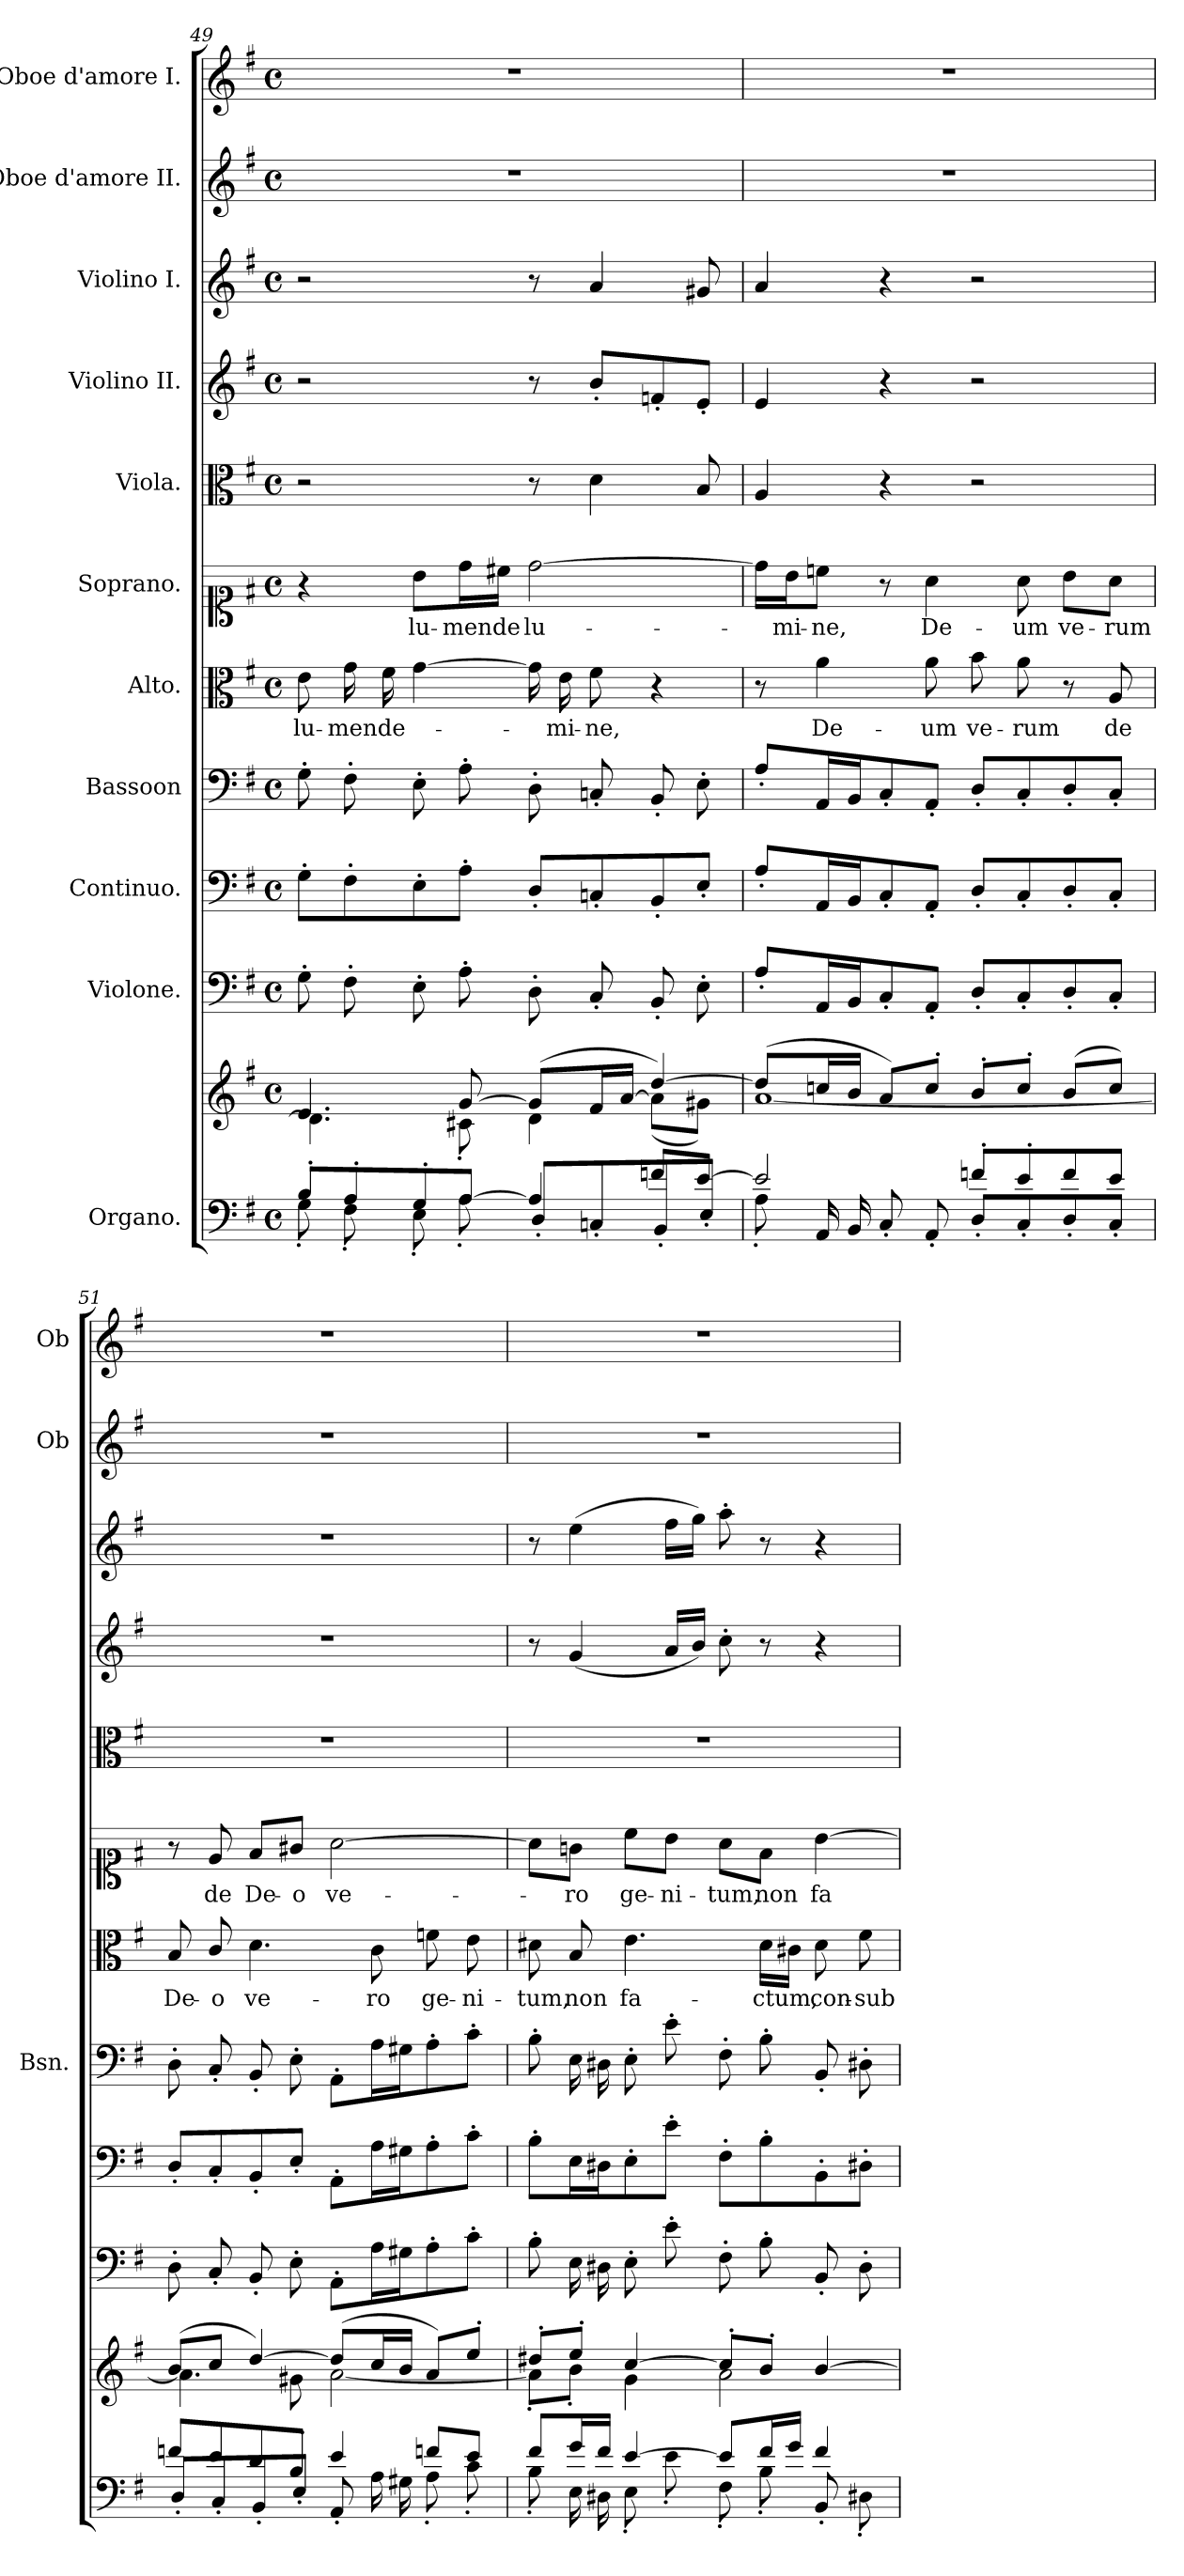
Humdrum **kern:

**kern	**kern	**kern	**kern	**kern	**kern	**text	**kern	**text	**kern	**dynam	**kern	**dynam	**kern	**dynam	**kern	**kern
*part11	*part11	*part10	*part9	*part8	*part7	*part7	*part6	*part6	*part5	*part5	*part4	*part4	*part3	*part3	*part2	*part1
*staff12	*staff11	*staff10	*staff9	*staff8	*staff7	*staff7	*staff6	*staff6	*staff5	*staff5	*staff4	*staff4	*staff3	*staff3	*staff2	*staff1
*I"Organo.	*	*I"Violone.	*I"Continuo.	*I"Bassoon	*I"Alto.	*	*I"Soprano.	*	*I"Viola.	*	*I"Violino II.	*	*I"Violino I.	*	*I"Oboe d'amore II.	*I"Oboe d'amore I.
*	*	*	*	*I'Bsn.	*	*	*	*	*	*	*	*	*	*	*I'Ob	*I'Ob
*clefF4	*clefG2	*clefF4	*clefF4	*clefF4	*clefC3	*	*clefC1	*	*clefC3	*	*clefG2	*	*clefG2	*	*clefG2	*clefG2
*	*	*ITrd7c12	*	*	*	*	*	*	*	*	*	*	*	*	*	*
*k[f#]	*k[f#]	*k[f#]	*k[f#]	*k[f#]	*k[f#]	*	*k[f#]	*	*k[f#]	*	*k[f#]	*	*k[f#]	*	*k[f#]	*k[f#]
*M4/4	*M4/4	*M4/4	*M4/4	*M4/4	*M4/4	*	*M4/4	*	*M4/4	*	*M4/4	*	*M4/4	*	*M4/4	*M4/4
*met(c)	*met(c)	*met(c)	*met(c)	*met(c)	*met(c)	*	*met(c)	*	*met(c)	*	*met(c)	*	*met(c)	*	*met(c)	*met(c)
=49	=49	=49	=49	=49	=49	=49	=49	=49	=49	=49	=49	=49	=49	=49	=49	=49
*^	*^	*	*	*	*	*	*	*	*	*	*	*	*	*	*	*
!	!	!	!	!	!	!	!	!LO:LY:b	!	!	!	!	!	!	!	!	!	!
8B'/L	8G'\	4.e/	4.d\]	8GG'\	8G'\L	8G'\	8e\	lu-	4r	.	2r	.	2r	.	2r	.	1r	1r
!	!	!	!	!	!	!	!	!LO:LY:b	!	!	!	!	!	!	!	!	!	!
8A'/	8F#'\	.	.	8FF#'\	8F#'\	8F#'\	16g\	-men	.	.	.	.	.	.	.	.	.	.
!	!	!	!	!	!	!	!	!LO:LY:b	!	!	!	!	!	!	!	!	!	!
.	.	.	.	.	.	.	16f#\	de-	.	.	.	.	.	.	.	.	.	.
!	!	!	!	!	!	!	!	!	!	!LO:LY:b	!	!	!	!	!	!	!	!
8G'/	8E'\	.	.	8EE'\	8E'\	8E'\	[4g\	.	8b\L	lu-	.	.	.	.	.	.	.	.
!	!	!	!	!	!	!	!	!	!	!LO:LY:b	!	!	!	!	!	!	!	!
[8A/J	8A'\	[8g/	8c#X'\	8AA'\	8A'\J	8A'\	.	.	16dd\L	-men	.	.	.	.	.	.	.	.
!	!	!	!	!	!	!	!	!	!	!LO:LY:b	!	!	!	!	!	!	!	!
.	.	.	.	.	.	.	.	.	16cc#X\JJ	de	.	.	.	.	.	.	.	.
!	!	!	!	!	!	!	!	!	!	!LO:LY:b	!	!	!	!	!	!	!	!
4A/]	8D'\L	(8g/L]	4d\	8DD'\	8D'/L	8D'\	16g\]	.	[2dd\	lu-	8r	.	8r	.	8r	.	.	.
!	!	!	!	!	!	!	!	!LO:LY:b	!	!	!	!	!	!	!	!	!	!
.	.	.	.	.	.	.	16e\	-mi-	.	.	.	.	.	.	.	.	.	.
!	!	!	!	!	!	!	!	!LO:LY:b	!	!	!	!LO:DY:b	!	!LO:DY:b	!	!LO:DY:b	!	!
.	8Cn'/	16f#/L	.	8CC'/	8Cn'/	8Cn'/	8f#\	-ne,	.	.	4d\	other-dynamics	8b'/L	other-dynamics	4a/	other-dynamics	.	.
.	.	[16a/JJ	.	.	.	.	.	.	.	.	.	.	.	.	.	.	.	.
8fn/L	8BB'/	[4dd/)	(8a\L]	8BBB'/	8BB'/	8BB'/	4r	.	.	.	.	.	8fn'/	.	.	.	.	.
[8e/J	8E'\J	.	8g#X\J)	8EE'\	8E'/J	8E'\	.	.	.	.	8B/	.	8e'/J	.	8g#X/	.	.	.
=50	=50	=50	=50	=50	=50	=50	=50	=50	=50	=50	=50	=50	=50	=50	=50	=50	=50	=50
2e/]	8A'\	(8dd/L]	[1a	8AA'\L	8A'/L	8A'\L	8r	.	16dd\LL]	.	4A/	.	4e/	.	4a/	.	1r	1r
!	!	!	!	!	!	!	!	!	!	!LO:LY:b	!	!	!	!	!	!	!	!
.	.	.	.	.	.	.	.	.	16b\J	-mi-	.	.	.	.	.	.	.	.
!	!	!	!	!	!	!	!	!LO:LY:b	!	!LO:LY:b	!	!	!	!	!	!	!	!
.	16AA/	16ccn/L	.	16AAA/L	16AA/L	16AA/L	4a\	De-	8ccn\J	-ne,	.	.	.	.	.	.	.	.
.	16BB/	16b/JJ	.	16BBB/J	16BB/J	16BB/J	.	.	.	.	.	.	.	.	.	.	.	.
.	8C'/	8a/L)	.	8CC'/	8C'/	8C'/	.	.	8r	.	4r	.	4r	.	4r	.	.	.
!	!	!	!	!	!	!	!	!LO:LY:b	!	!LO:LY:b	!	!	!	!	!	!	!	!
.	8AA'/	8cc'/J	.	8AAA'/J	8AA'/J	8AA'/J	8a\	-um	4a\	De-	.	.	.	.	.	.	.	.
!	!	!	!	!	!	!	!	!LO:LY:b	!	!	!	!	!	!	!	!	!	!
8fn'/L	8D'\L	8b'/L	.	8DD'\L	8D'/L	8D'\L	8b\	ve-	.	.	2r	.	2r	.	2r	.	.	.
!	!	!	!	!	!	!	!	!LO:LY:b	!	!LO:LY:b	!	!	!	!	!	!	!	!
8e'/	8C'/	8cc'/J	.	8CC'/	8C'/	8C'/	8a\	-rum	8a\	-um	.	.	.	.	.	.	.	.
!	!	!	!	!	!	!	!	!	!	!LO:LY:b	!	!	!	!	!	!	!	!
8f/	8D'\	(8b/L	.	8DD'\	8D'/	8D'\	8r	.	8b\L	ve-	.	.	.	.	.	.	.	.
!	!	!	!	!	!	!	!	!LO:LY:b	!	!LO:LY:b	!	!	!	!	!	!	!	!
8e/J	8C'/J	8cc/J)	.	8CC'/J	8C'/J	8C'/J	8A/	de	8a\J	-rum	.	.	.	.	.	.	.	.
=51	=51	=51	=51	=51	=51	=51	=51	=51	=51	=51	=51	=51	=51	=51	=51	=51	=51	=51
!	!	!	!	!	!	!	!	!LO:LY:b	!	!	!	!	!	!	!	!	!	!
8fn/L	8D'\L	(8b/L	4.a\]	8DD'\	8D'/L	8D'\	8B/	De-	8r	.	1r	.	1r	.	1r	.	1r	1r
!	!	!	!	!	!	!	!	!LO:LY:b	!	!LO:LY:b	!	!	!	!	!	!	!	!
8e/	8C'/	8cc/J	.	8CC'/	8C'/	8C'/	8c/	-o	8e/	de	.	.	.	.	.	.	.	.
!	!	!	!	!	!	!	!	!LO:LY:b	!	!LO:LY:b	!	!	!	!	!	!	!	!
8d/	8BB'/	[4dd/)	.	8BBB'/	8BB'/	8BB'/	4.d\	ve-	8f#/L	De-	.	.	.	.	.	.	.	.
!	!	!	!	!	!	!	!	!	!	!LO:LY:b	!	!	!	!	!	!	!	!
8B'/J	8E'\J	.	8g#X\	8EE'\	8E'/J	8E'\	.	.	8g#X/J	-o	.	.	.	.	.	.	.	.
!	!	!	!	!	!	!	!	!	!	!LO:LY:b	!	!	!	!	!	!	!	!
4e/	8AA'/	(8dd/L]	[2a\	8AAA'/L	8AA'\L	8AA'/L	.	.	[2a\	ve-	.	.	.	.	.	.	.	.
!	!	!	!	!	!	!	!	!LO:LY:b	!	!	!	!	!	!	!	!	!	!
.	16A\	16cc/L	.	16AA\L	16A\L	16A\L	8c\	-ro	.	.	.	.	.	.	.	.	.	.
.	16G#X\	16b/JJ	.	16GG#X\J	16G#X\J	16G#X\J	.	.	.	.	.	.	.	.	.	.	.	.
!	!	!	!	!	!	!	!	!LO:LY:b	!	!	!	!	!	!	!	!	!	!
8fn/L	8A'\	8a/L)	.	8AA'\	8A'\	8A'\	8fn\	ge-	.	.	.	.	.	.	.	.	.	.
!	!	!	!	!	!	!	!	!LO:LY:b	!	!	!	!	!	!	!	!	!	!
8e/J	8c'\	8ee'/J	.	8C'\J	8c'\J	8c'\J	8e\	-ni-	.	.	.	.	.	.	.	.	.	.
!!LO:PB:g=z
=52	=52	=52	=52	=52	=52	=52	=52	=52	=52	=52	=52	=52	=52	=52	=52	=52	=52	=52
!	!	!	!	!	!	!	!	!LO:LY:b	!	!	!	!	!	!	!	!	!	!
8f#/L	8B'\	8dd#X'/L	8a'\L]	8BB'\	8B'\L	8B'\	8d#X\	-tum,	8a\L]	.	1r	.	8r	.	8r	.	1r	1r
!	!	!	!	!	!	!	!	!LO:LY:b	!	!LO:LY:b	!	!	!	!	!	!	!	!
16g/L	16E\	8ee'/J	8b'\J	16EE\	16E\L	16E\	8B/	non	8gn\J	ro	.	.	(4g/	.	(4ee\	.	.	.
16f#/JJ	16D#X\	.	.	16DD#X\	16D#X\J	16D#X\	.	.	.	.	.	.	.	.	.	.	.	.
!	!	!	!	!	!	!	!	!LO:LY:b	!	!LO:LY:b	!	!	!	!	!	!	!	!
[4e/	8E'\	[4cc/	4g\	8EE'\	8E'\	8E'\	4.e\	fa-	8cc\L	ge-	.	.	.	.	.	.	.	.
!	!	!	!	!	!	!	!	!	!	!LO:LY:b	!	!	!	!	!	!	!	!
.	8e'\	.	.	8E'\	8e'\J	8e'\	.	.	8b\J	-ni-	.	.	16a/LL	.	16ff#\LL	.	.	.
.	.	.	.	.	.	.	.	.	.	.	.	.	16b/JJ)	.	16gg\JJ)	.	.	.
!	!	!	!	!	!	!	!	!	!	!LO:LY:b	!	!	!	!	!	!	!	!
8e/L]	8F#'\	8cc'/L]	2a\	8FF#'\	8F#'\L	8F#'\	.	.	8a\L	-tum,	.	.	8cc'\	.	8aa'\	.	.	.
!	!	!	!	!	!	!	!	!LO:LY:b	!	!LO:LY:b	!	!	!	!	!	!	!	!
16f#/L	8B'\	8b'/J	.	8BB'\	8B'\	8B'\	16d#\LL	-ctum,	8f#\J	non	.	.	8r	.	8r	.	.	.
16g/JJ	.	.	.	.	.	.	16c#X\JJ	.	.	.	.	.	.	.	.	.	.	.
!	!	!	!	!	!	!	!	!LO:LY:b	!	!LO:LY:b	!	!	!	!	!	!	!	!
4f#/	8BB'/	[4b/	.	8BBB'/	8BB'\	8BB'/	8d#\	con-	[4b\	fa-	.	.	4r	.	4r	.	.	.
!	!	!	!	!	!	!	!	!LO:LY:b	!	!	!	!	!	!	!	!	!	!
.	8D#X'\	.	.	8DD#'\	8D#X'\J	8D#X'\	8f#\	-sub-	.	.	.	.	.	.	.	.	.	.
*v	*v	*	*	*	*	*	*	*	*	*	*	*	*	*	*	*	*	*
*	*v	*v	*	*	*	*	*	*	*	*	*	*	*	*	*	*	*
=	=	=	=	=	=	=	=	=	=	=	=	=	=	=	=	=
*-	*-	*-	*-	*-	*-	*-	*-	*-	*-	*-	*-	*-	*-	*-	*-	*-
